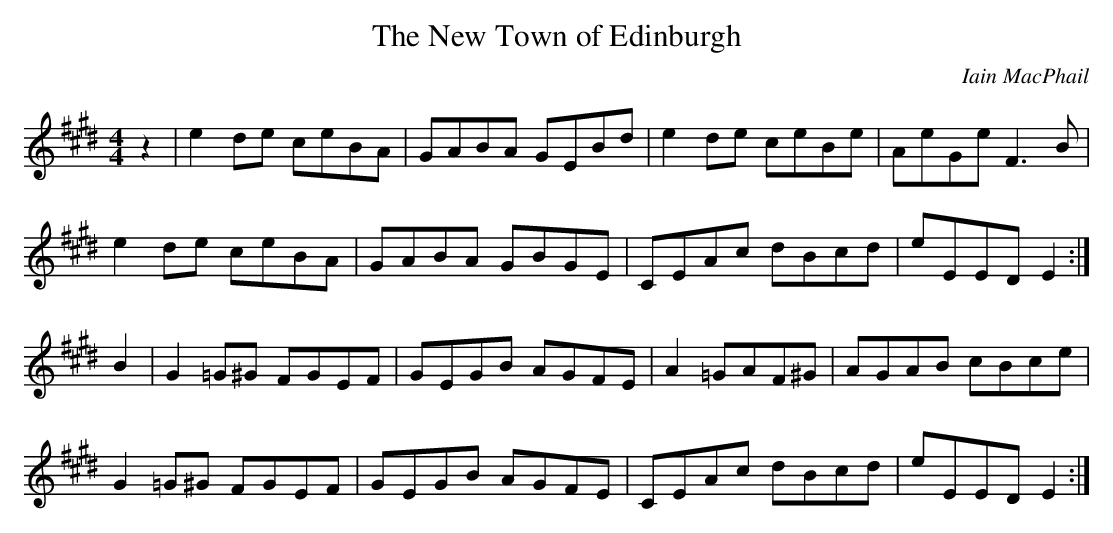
X:1
T:The New Town of Edinburgh
C:Iain MacPhail
M:4/4
L:1/8
K:E
z2|e2 de ceBA|GABA GEBd|e2 de ceBe|AeGe F3 B|
e2 de ceBA|GABA GBGE|CEAc dBcd|eEED E2:|]
B2|G2 =G^G FGEF|GEGB AGFE|A2 =GAF^G|AGAB cBce|
G2 =G^G FGEF|GEGB AGFE|CEAc dBcd|eEED E2:|]
